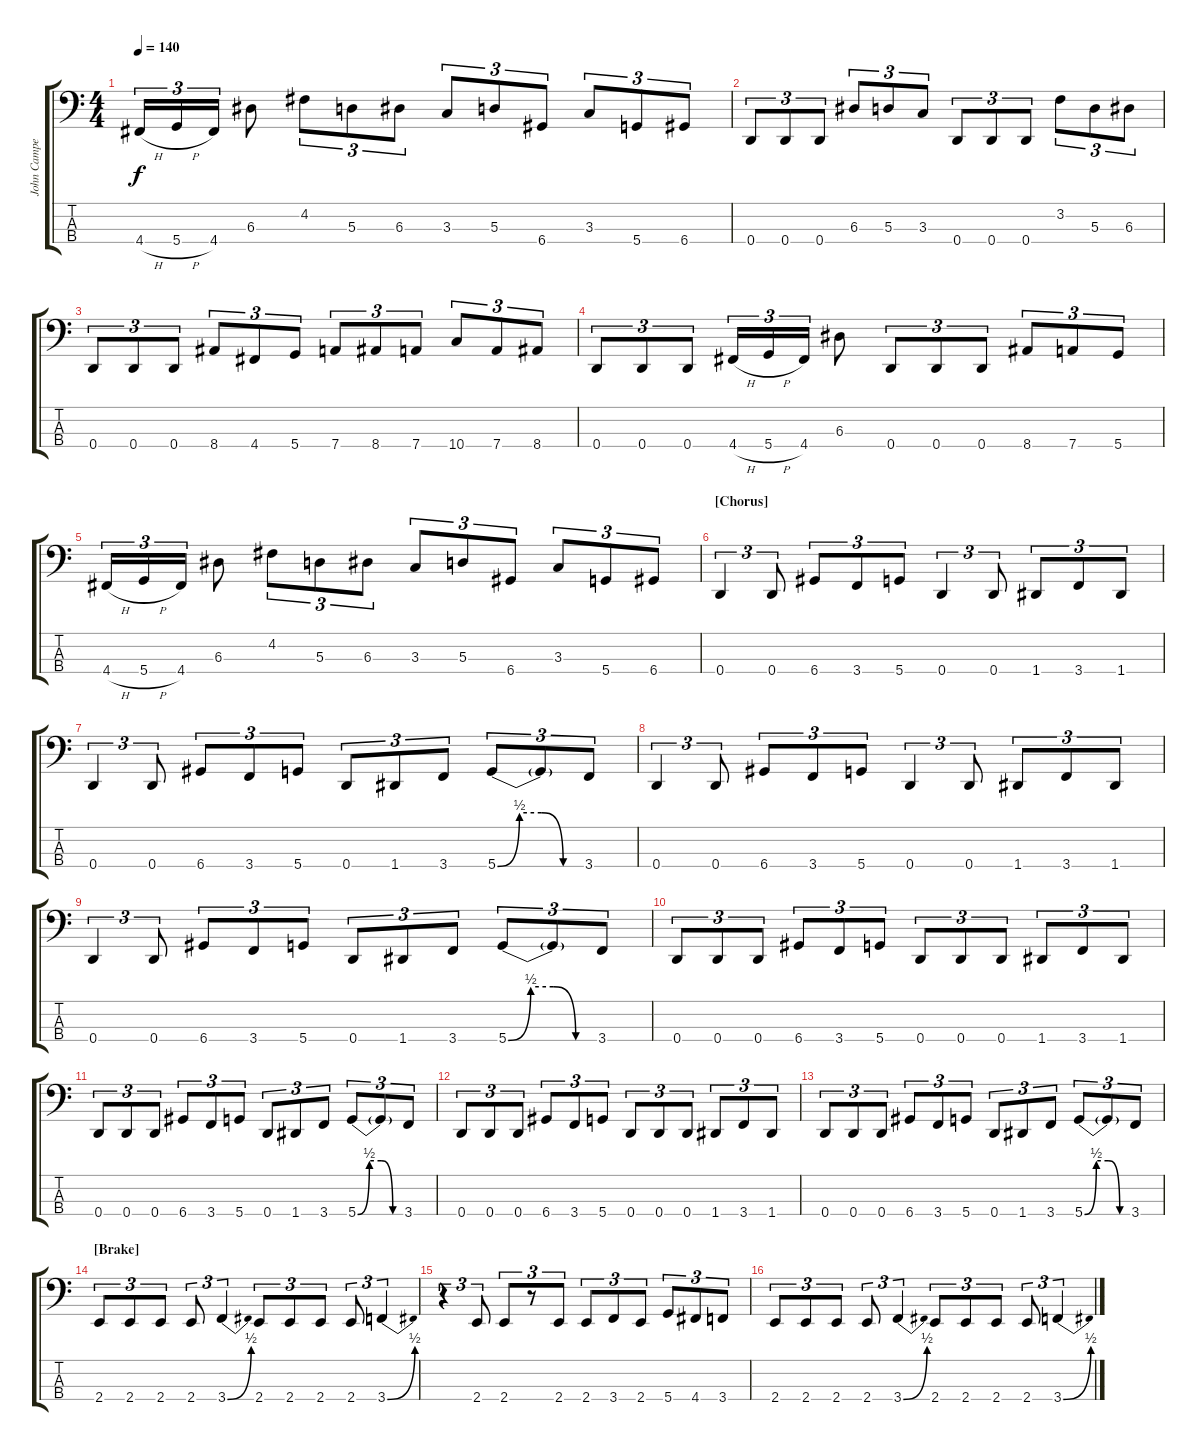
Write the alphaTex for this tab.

\track ("John Campel" "John Campe") {instrument electricbasspick}
\staff {score tabs}
\tuning (G2 D2 A1 D1) {hide}
\ts (4 4)
\tempo 140
\clef f4
\ks c
4.4{h}.16{tu (3 2) dy f} 5.4{h}.16{tu (3 2)} 4.4.16{tu (3 2)} 6.3.8 4.2.8{tu (3 2)} 5.3.8{tu (3 2)} 6.3.8{tu (3 2)} 3.3.8{tu (3 2)} 5.3.8{tu (3 2)} 6.4.8{tu (3 2)} 3.3.8{tu (3 2)} 5.4.8{tu (3 2)} 6.4.8{tu (3 2)} |
0.4.8{tu (3 2)} 0.4.8{tu (3 2)} 0.4.8{tu (3 2)} 6.3.8{tu (3 2)} 5.3.8{tu (3 2)} 3.3.8{tu (3 2)} 0.4.8{tu (3 2)} 0.4.8{tu (3 2)} 0.4.8{tu (3 2)} 3.2.8{tu (3 2)} 5.3.8{tu (3 2)} 6.3.8{tu (3 2)} |
0.4.8{tu (3 2)} 0.4.8{tu (3 2)} 0.4.8{tu (3 2)} 8.4.8{tu (3 2)} 4.4.8{tu (3 2)} 5.4.8{tu (3 2)} 7.4.8{tu (3 2)} 8.4.8{tu (3 2)} 7.4.8{tu (3 2)} 10.4.8{tu (3 2)} 7.4.8{tu (3 2)} 8.4.8{tu (3 2)} |
0.4.8{tu (3 2)} 0.4.8{tu (3 2)} 0.4.8{tu (3 2)} 4.4{h}.16{tu (3 2)} 5.4{h}.16{tu (3 2)} 4.4.16{tu (3 2)} 6.3.8 0.4.8{tu (3 2)} 0.4.8{tu (3 2)} 0.4.8{tu (3 2)} 8.4.8{tu (3 2)} 7.4.8{tu (3 2)} 5.4.8{tu (3 2)} |
4.4{h}.16{tu (3 2)} 5.4{h}.16{tu (3 2)} 4.4.16{tu (3 2)} 6.3.8 4.2.8{tu (3 2)} 5.3.8{tu (3 2)} 6.3.8{tu (3 2)} 3.3.8{tu (3 2)} 5.3.8{tu (3 2)} 6.4.8{tu (3 2)} 3.3.8{tu (3 2)} 5.4.8{tu (3 2)} 6.4.8{tu (3 2)} |
\section ("" "[Chorus]")
0.4.4{tu (3 2)} 0.4.8{tu (3 2)} 6.4.8{tu (3 2)} 3.4.8{tu (3 2)} 5.4.8{tu (3 2)} 0.4.4{tu (3 2)} 0.4.8{tu (3 2)} 1.4.8{tu (3 2)} 3.4.8{tu (3 2)} 1.4.8{tu (3 2)} |
0.4.4{tu (3 2)} 0.4.8{tu (3 2)} 6.4.8{tu (3 2)} 3.4.8{tu (3 2)} 5.4.8{tu (3 2)} 0.4.8{tu (3 2)} 1.4.8{tu (3 2)} 3.4.8{tu (3 2)} 5.4{be (custom 0 0 15 2 30 2 45 0 60 0)}.8{tu (3 2)} 5.4{t}.8{tu (3 2)} 3.4.8{tu (3 2)} |
0.4.4{tu (3 2)} 0.4.8{tu (3 2)} 6.4.8{tu (3 2)} 3.4.8{tu (3 2)} 5.4.8{tu (3 2)} 0.4.4{tu (3 2)} 0.4.8{tu (3 2)} 1.4.8{tu (3 2)} 3.4.8{tu (3 2)} 1.4.8{tu (3 2)} |
0.4.4{tu (3 2)} 0.4.8{tu (3 2)} 6.4.8{tu (3 2)} 3.4.8{tu (3 2)} 5.4.8{tu (3 2)} 0.4.8{tu (3 2)} 1.4.8{tu (3 2)} 3.4.8{tu (3 2)} 5.4{be (custom 0 0 15 2 30 2 45 0 60 0)}.8{tu (3 2)} 5.4{t}.8{tu (3 2)} 3.4.8{tu (3 2)} |
0.4.8{tu (3 2)} 0.4.8{tu (3 2)} 0.4.8{tu (3 2)} 6.4.8{tu (3 2)} 3.4.8{tu (3 2)} 5.4.8{tu (3 2)} 0.4.8{tu (3 2)} 0.4.8{tu (3 2)} 0.4.8{tu (3 2)} 1.4.8{tu (3 2)} 3.4.8{tu (3 2)} 1.4.8{tu (3 2)} |
0.4.8{tu (3 2)} 0.4.8{tu (3 2)} 0.4.8{tu (3 2)} 6.4.8{tu (3 2)} 3.4.8{tu (3 2)} 5.4.8{tu (3 2)} 0.4.8{tu (3 2)} 1.4.8{tu (3 2)} 3.4.8{tu (3 2)} 5.4{be (custom 0 0 15 2 30 2 45 0 60 0)}.8{tu (3 2)} 5.4{t}.8{tu (3 2)} 3.4.8{tu (3 2)} |
0.4.8{tu (3 2)} 0.4.8{tu (3 2)} 0.4.8{tu (3 2)} 6.4.8{tu (3 2)} 3.4.8{tu (3 2)} 5.4.8{tu (3 2)} 0.4.8{tu (3 2)} 0.4.8{tu (3 2)} 0.4.8{tu (3 2)} 1.4.8{tu (3 2)} 3.4.8{tu (3 2)} 1.4.8{tu (3 2)} |
0.4.8{tu (3 2)} 0.4.8{tu (3 2)} 0.4.8{tu (3 2)} 6.4.8{tu (3 2)} 3.4.8{tu (3 2)} 5.4.8{tu (3 2)} 0.4.8{tu (3 2)} 1.4.8{tu (3 2)} 3.4.8{tu (3 2)} 5.4{be (custom 0 0 15 2 30 2 45 0 60 0)}.8{tu (3 2)} 5.4{t}.8{tu (3 2)} 3.4.8{tu (3 2)} |
\section ("" "[Brake]")
2.4.8{tu (3 2)} 2.4.8{tu (3 2)} 2.4.8{tu (3 2)} 2.4.8{tu (3 2)} 3.4{be (bend 0 0 60 2)}.4{tu (3 2)} 2.4.8{tu (3 2)} 2.4.8{tu (3 2)} 2.4.8{tu (3 2)} 2.4.8{tu (3 2)} 3.4{be (bend 0 0 60 2)}.4{tu (3 2)} |
r.4{tu (3 2)} 2.4.8{tu (3 2)} 2.4.8{tu (3 2)} r.8{tu (3 2)} 2.4.8{tu (3 2)} 2.4.8{tu (3 2)} 3.4.8{tu (3 2)} 2.4.8{tu (3 2)} 5.4.8{tu (3 2)} 4.4.8{tu (3 2)} 3.4.8{tu (3 2)} |
2.4.8{tu (3 2)} 2.4.8{tu (3 2)} 2.4.8{tu (3 2)} 2.4.8{tu (3 2)} 3.4{be (bend 0 0 60 2)}.4{tu (3 2)} 2.4.8{tu (3 2)} 2.4.8{tu (3 2)} 2.4.8{tu (3 2)} 2.4.8{tu (3 2)} 3.4{be (bend 0 0 60 2)}.4{tu (3 2)}
